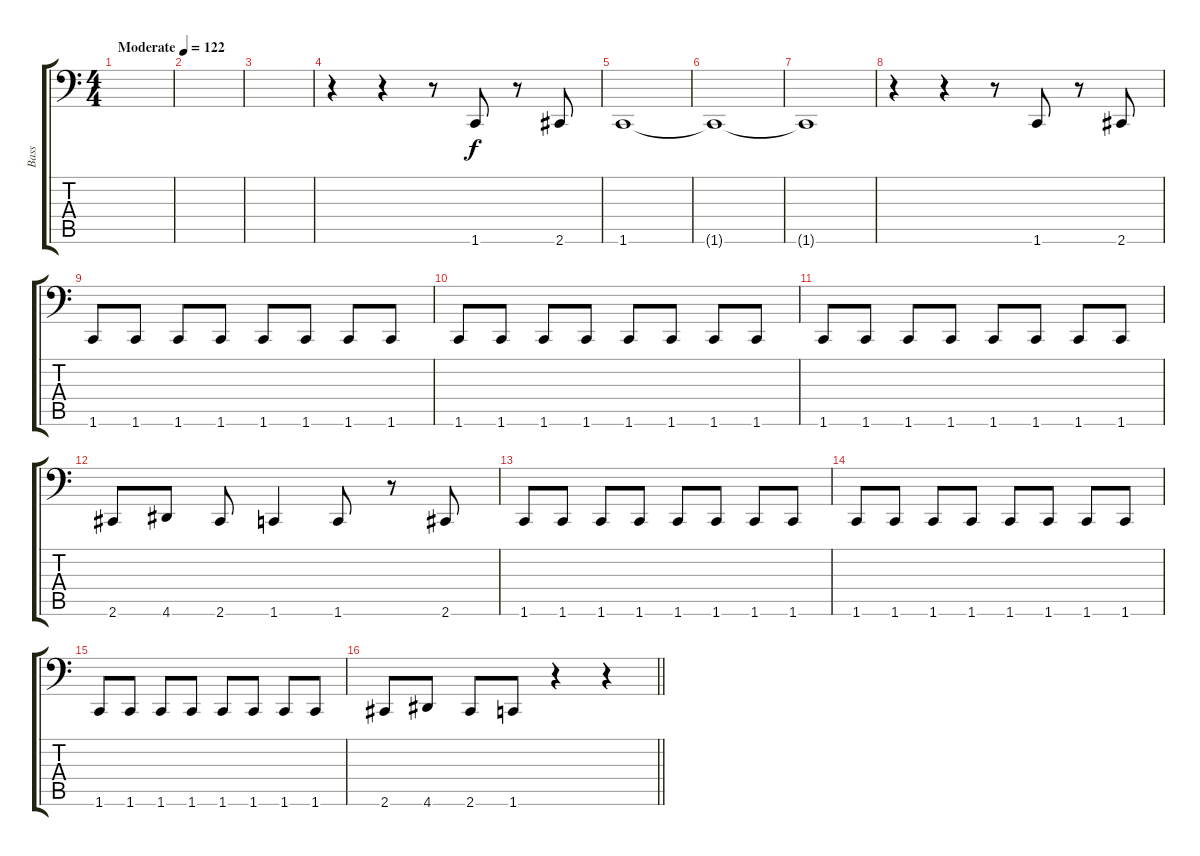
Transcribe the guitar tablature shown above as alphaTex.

\track ("Bass" "Bass") {instrument electricbassfinger}
\staff {score tabs}
\tuning (C3 G2 D2 A1 E1 B0) {hide}
\ts (4 4)
\tempo (122 "Moderate")
\clef f4
\ks c
|
|
|
r.4 r.4 r.8 1.6.8 r.8 2.6.8 |
1.6.1 |
1.6{t}.1 |
1.6{t}.1 |
r.4 r.4 r.8 1.6.8 r.8 2.6.8 |
1.6.8 1.6.8 1.6.8 1.6.8 1.6.8 1.6.8 1.6.8 1.6.8 |
1.6.8 1.6.8 1.6.8 1.6.8 1.6.8 1.6.8 1.6.8 1.6.8 |
1.6.8 1.6.8 1.6.8 1.6.8 1.6.8 1.6.8 1.6.8 1.6.8 |
2.6.8 4.6.8 2.6.8 1.6.4 1.6.8 r.8 2.6.8 |
1.6.8 1.6.8 1.6.8 1.6.8 1.6.8 1.6.8 1.6.8 1.6.8 |
1.6.8 1.6.8 1.6.8 1.6.8 1.6.8 1.6.8 1.6.8 1.6.8 |
1.6.8 1.6.8 1.6.8 1.6.8 1.6.8 1.6.8 1.6.8 1.6.8 |
\barLineRight lightlight
2.6.8 4.6.8 2.6.8 1.6.8 r.4 r.4
